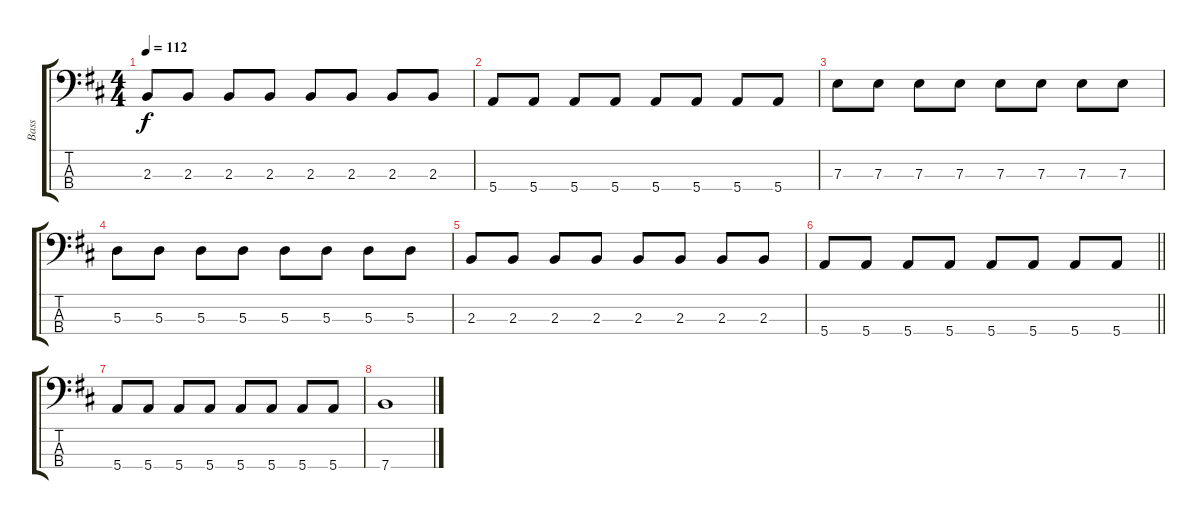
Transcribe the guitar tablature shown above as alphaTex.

\track ("Bass" "Bass") {instrument electricbassfinger}
\staff {score tabs}
\tuning (G2 D2 A1 E1) {hide}
\ts (4 4)
\tempo 112
\clef f4
\ks d
2.3.8{dy f} 2.3.8 2.3.8 2.3.8 2.3.8 2.3.8 2.3.8 2.3.8 |
5.4.8 5.4.8 5.4.8 5.4.8 5.4.8 5.4.8 5.4.8 5.4.8 |
7.3.8 7.3.8 7.3.8 7.3.8 7.3.8 7.3.8 7.3.8 7.3.8 |
5.3.8 5.3.8 5.3.8 5.3.8 5.3.8 5.3.8 5.3.8 5.3.8 |
2.3.8 2.3.8 2.3.8 2.3.8 2.3.8 2.3.8 2.3.8 2.3.8 |
\barLineRight lightlight
5.4.8 5.4.8 5.4.8 5.4.8 5.4.8 5.4.8 5.4.8 5.4.8 |
5.4.8 5.4.8 5.4.8 5.4.8 5.4.8 5.4.8 5.4.8 5.4.8 |
7.4.1
